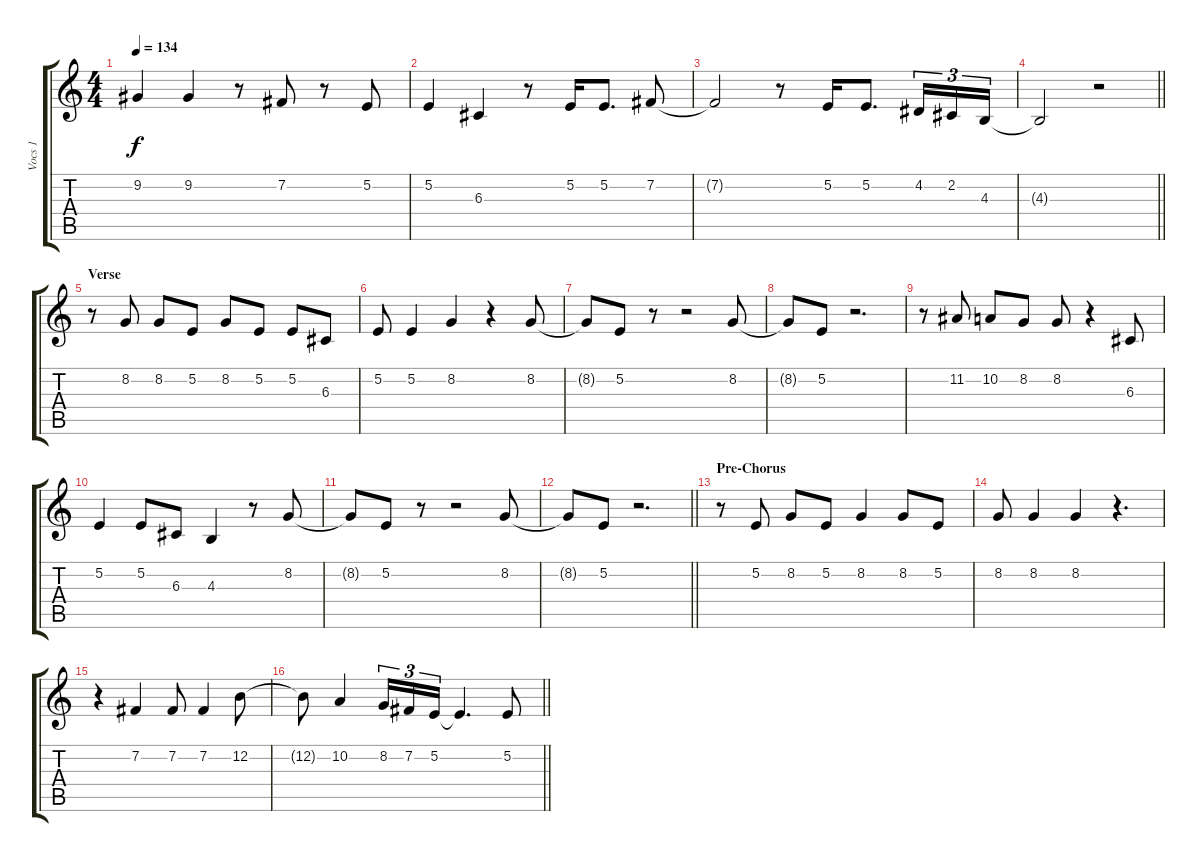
\track ("Vocs 1" "Vocs 1") {instrument flute}
\staff {score tabs}
\tuning (E4 B3 G3 D3 A2 E2) {hide}
\ts (4 4)
\tempo 134
\clef g2
\ks c
9.2.4{dy f} 9.2.4 r.8 7.2.8 r.8 5.2.8 |
5.2.4 6.3.4 r.8 5.2.16 5.2.8{d} 7.2.8 |
7.2{t}.2 r.8 5.2.16 5.2.8{d} 4.2.16{tu (3 2)} 2.2.16{tu (3 2)} 4.3.16{tu (3 2)} |
\barLineRight lightlight
4.3{t}.2 r.2 |
\section ("" "Verse")
r.8 8.2.8 8.2.8 5.2.8 8.2.8 5.2.8 5.2.8 6.3.8 |
5.2.8 5.2.4 8.2.4 r.4 8.2.8 |
8.2{t}.8 5.2.8 r.8 r.2 8.2.8 |
8.2{t}.8 5.2.8 r.2{d} |
r.8 11.2.8 10.2.8 8.2.8 8.2.8 r.4 6.3.8 |
5.2.4 5.2.8 6.3.8 4.3.4 r.8 8.2.8 |
8.2{t}.8 5.2.8 r.8 r.2 8.2.8 |
\barLineRight lightlight
8.2{t}.8 5.2.8 r.2{d} |
\section ("" "Pre-Chorus")
r.8 5.2.8 8.2.8 5.2.8 8.2.4 8.2.8 5.2.8 |
8.2.8 8.2.4 8.2.4 r.4{d} |
r.4 7.2.4 7.2.8 7.2.4 12.2.8 |
\barLineRight lightlight
12.2{t}.8 10.2.4 8.2.16{tu (3 2)} 7.2.16{tu (3 2)} 5.2.16{tu (3 2)} 5.2{t}.4{d} 5.2.8
